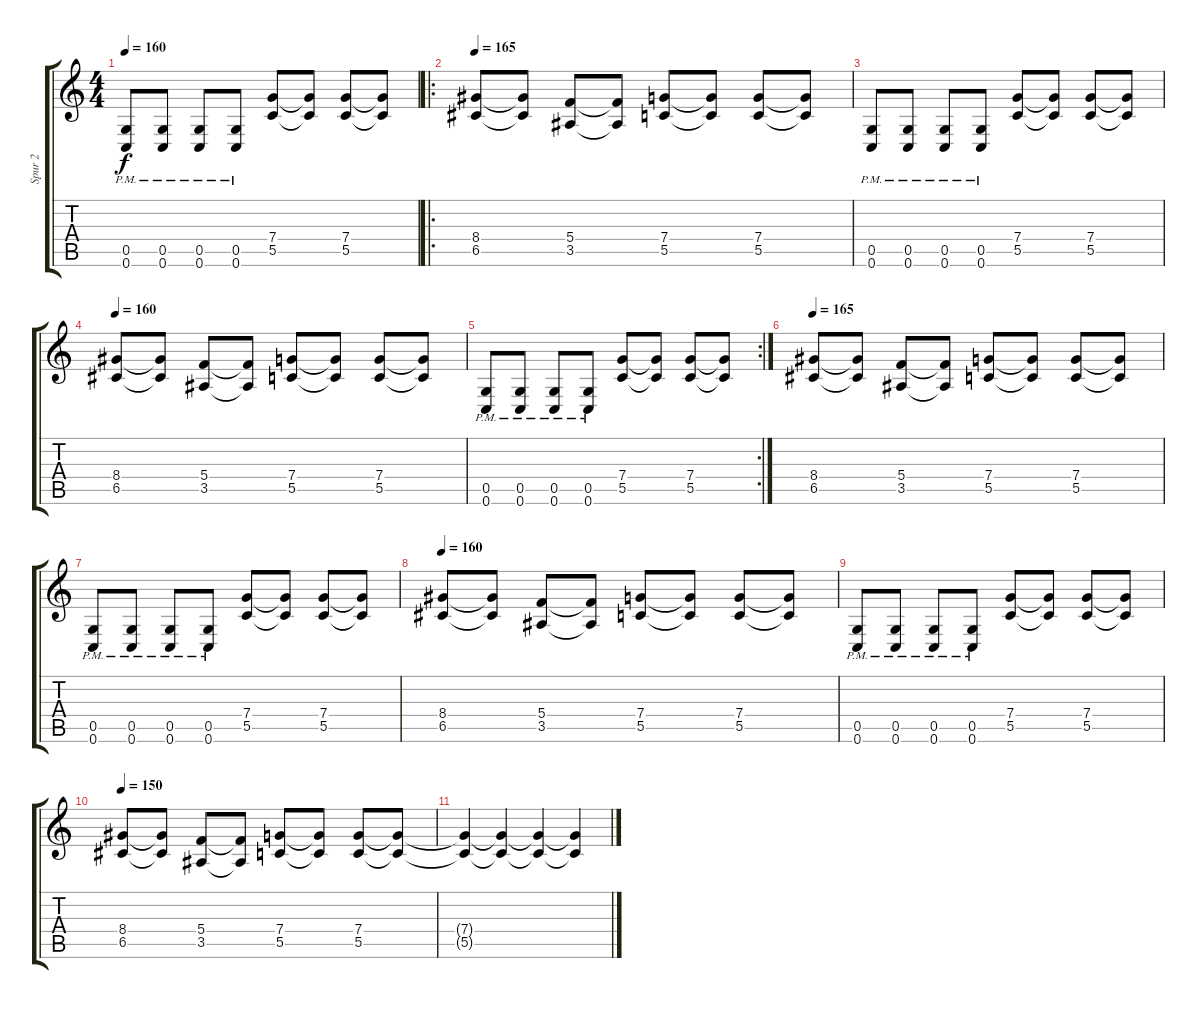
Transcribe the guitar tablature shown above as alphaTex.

\track ("Spur 2" "Spur 2") {instrument overdrivenguitar}
\staff {score tabs}
\tuning (E4 C4 G3 C3 G2 C2) {hide}
\ts (4 4)
\tempo 160
\clef g2
\ks c
(0.5{pm} 0.6{pm}).8{dy f} (0.5{pm} 0.6{pm}).8 (0.5{pm} 0.6{pm}).8 (0.5{pm} 0.6{pm}).8 (7.4 5.5).8 (7.4{t} 5.5{t}).8 (7.4 5.5).8 (7.4{t} 5.5{t}).8 |
\ro
\tempo 165
(8.4 6.5).8 (8.4{t} 6.5{t}).8 (5.4 3.5).8 (5.4{t} 3.5{t}).8 (7.4 5.5).8 (7.4{t} 5.5{t}).8 (7.4 5.5).8 (7.4{t} 5.5{t}).8 |
(0.5{pm} 0.6{pm}).8 (0.5{pm} 0.6{pm}).8 (0.5{pm} 0.6{pm}).8 (0.5{pm} 0.6{pm}).8 (7.4 5.5).8 (7.4{t} 5.5{t}).8 (7.4 5.5).8 (7.4{t} 5.5{t}).8 |
\tempo 160
(8.4 6.5).8 (8.4{t} 6.5{t}).8 (5.4 3.5).8 (5.4{t} 3.5{t}).8 (7.4 5.5).8 (7.4{t} 5.5{t}).8 (7.4 5.5).8 (7.4{t} 5.5{t}).8 |
\rc 2
(0.5{pm} 0.6{pm}).8 (0.5{pm} 0.6{pm}).8 (0.5{pm} 0.6{pm}).8 (0.5{pm} 0.6{pm}).8 (7.4 5.5).8 (7.4{t} 5.5{t}).8 (7.4 5.5).8 (7.4{t} 5.5{t}).8 |
\tempo 165
(8.4 6.5).8 (8.4{t} 6.5{t}).8 (5.4 3.5).8 (5.4{t} 3.5{t}).8 (7.4 5.5).8 (7.4{t} 5.5{t}).8 (7.4 5.5).8 (7.4{t} 5.5{t}).8 |
(0.5{pm} 0.6{pm}).8 (0.5{pm} 0.6{pm}).8 (0.5{pm} 0.6{pm}).8 (0.5{pm} 0.6{pm}).8 (7.4 5.5).8 (7.4{t} 5.5{t}).8 (7.4 5.5).8 (7.4{t} 5.5{t}).8 |
\tempo 160
(8.4 6.5).8 (8.4{t} 6.5{t}).8 (5.4 3.5).8 (5.4{t} 3.5{t}).8 (7.4 5.5).8 (7.4{t} 5.5{t}).8 (7.4 5.5).8 (7.4{t} 5.5{t}).8 |
(0.5{pm} 0.6{pm}).8 (0.5{pm} 0.6{pm}).8 (0.5{pm} 0.6{pm}).8 (0.5{pm} 0.6{pm}).8 (7.4 5.5).8 (7.4{t} 5.5{t}).8 (7.4 5.5).8 (7.4{t} 5.5{t}).8 |
\tempo 160
\tempo 150
(8.4 6.5).8 (8.4{t} 6.5{t}).8 (5.4 3.5).8 (5.4{t} 3.5{t}).8 (7.4 5.5).8 (7.4{t} 5.5{t}).8 (7.4 5.5).8 (7.4{t} 5.5{t}).8 |
(7.4{t} 5.5{t}).4 (7.4{t} 5.5{t}).4 (7.4{t} 5.5{t}).4 (7.4{t} 5.5{t}).4
